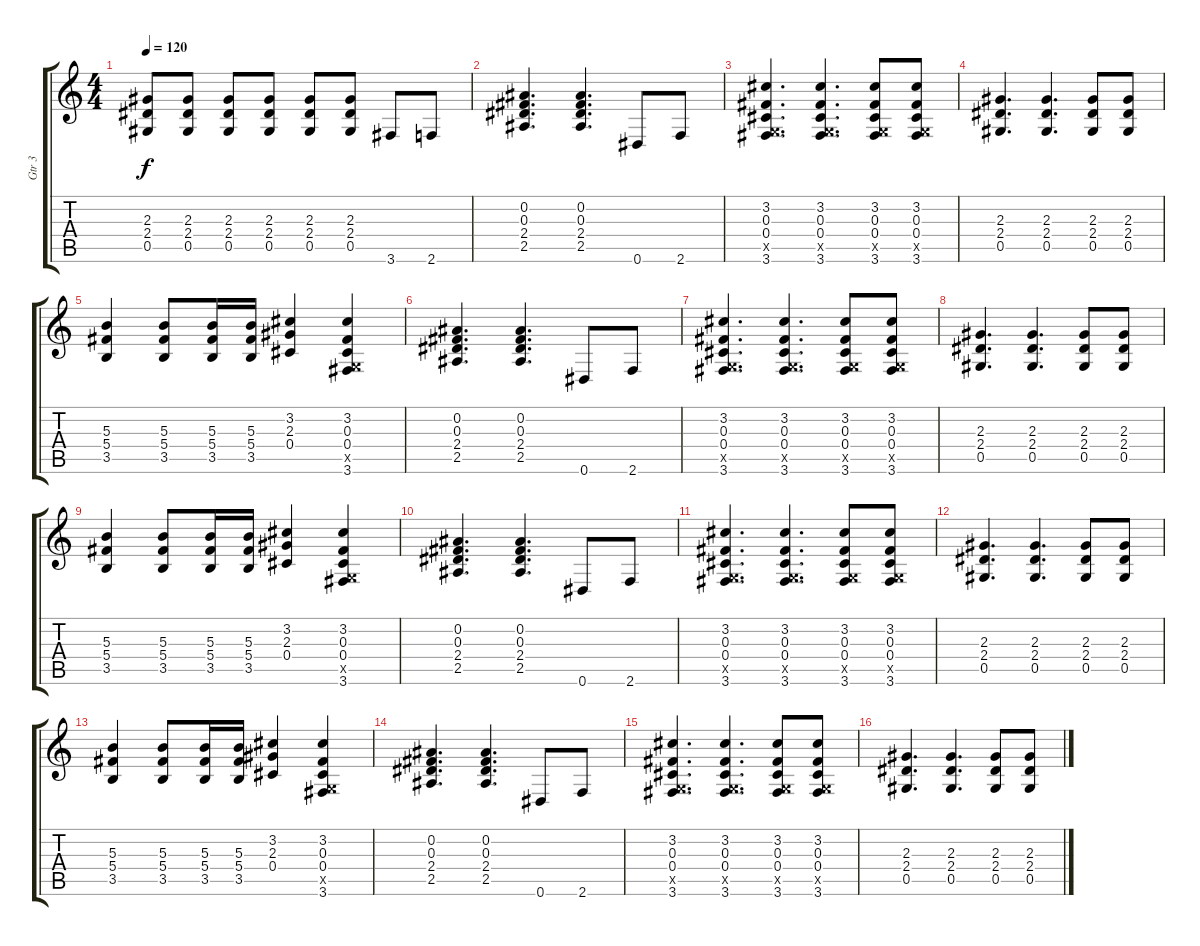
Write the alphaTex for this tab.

\track ("Gtr 3" "Gtr 3") {instrument overdrivenguitar}
\staff {score tabs}
\tuning (Eb4 Bb3 Gb3 Db3 Ab2 Eb2) {hide}
\ts (4 4)
\tempo 120
\clef g2
\ks c
(2.3 2.4 0.5).8{dy f} (2.3 2.4 0.5).8 (2.3 2.4 0.5).8 (2.3 2.4 0.5).8 (2.3 2.4 0.5).8 (2.3 2.4 0.5).8 3.6.8 2.6.8 |
(0.2 0.3 2.4 2.5).4{d} (0.2 0.3 2.4 2.5).4{d} 0.6.8 2.6.8 |
(3.2 0.3 0.4 -1.5{x} 3.6).4{d} (3.2 0.3 0.4 -1.5{x} 3.6).4{d} (3.2 0.3 0.4 -1.5{x} 3.6).8 (3.2 0.3 0.4 -1.5{x} 3.6).8 |
(2.3 2.4 0.5).4{d} (2.3 2.4 0.5).4{d} (2.3 2.4 0.5).8 (2.3 2.4 0.5).8 |
(5.3 5.4 3.5).4 (5.3 5.4 3.5).8 (5.3 5.4 3.5).16 (5.3 5.4 3.5).16 (3.2 2.3 0.4).4 (3.2 0.3 0.4 -1.5{x} 3.6).4 |
(0.2 0.3 2.4 2.5).4{d} (0.2 0.3 2.4 2.5).4{d} 0.6.8 2.6.8 |
(3.2 0.3 0.4 -1.5{x} 3.6).4{d} (3.2 0.3 0.4 -1.5{x} 3.6).4{d} (3.2 0.3 0.4 -1.5{x} 3.6).8 (3.2 0.3 0.4 -1.5{x} 3.6).8 |
(2.3 2.4 0.5).4{d} (2.3 2.4 0.5).4{d} (2.3 2.4 0.5).8 (2.3 2.4 0.5).8 |
(5.3 5.4 3.5).4 (5.3 5.4 3.5).8 (5.3 5.4 3.5).16 (5.3 5.4 3.5).16 (3.2 2.3 0.4).4 (3.2 0.3 0.4 -1.5{x} 3.6).4 |
(0.2 0.3 2.4 2.5).4{d} (0.2 0.3 2.4 2.5).4{d} 0.6.8 2.6.8 |
(3.2 0.3 0.4 -1.5{x} 3.6).4{d} (3.2 0.3 0.4 -1.5{x} 3.6).4{d} (3.2 0.3 0.4 -1.5{x} 3.6).8 (3.2 0.3 0.4 -1.5{x} 3.6).8 |
(2.3 2.4 0.5).4{d} (2.3 2.4 0.5).4{d} (2.3 2.4 0.5).8 (2.3 2.4 0.5).8 |
(5.3 5.4 3.5).4 (5.3 5.4 3.5).8 (5.3 5.4 3.5).16 (5.3 5.4 3.5).16 (3.2 2.3 0.4).4 (3.2 0.3 0.4 -1.5{x} 3.6).4 |
(0.2 0.3 2.4 2.5).4{d} (0.2 0.3 2.4 2.5).4{d} 0.6.8 2.6.8 |
(3.2 0.3 0.4 -1.5{x} 3.6).4{d} (3.2 0.3 0.4 -1.5{x} 3.6).4{d} (3.2 0.3 0.4 -1.5{x} 3.6).8 (3.2 0.3 0.4 -1.5{x} 3.6).8 |
(2.3 2.4 0.5).4{d} (2.3 2.4 0.5).4{d} (2.3 2.4 0.5).8 (2.3 2.4 0.5).8
